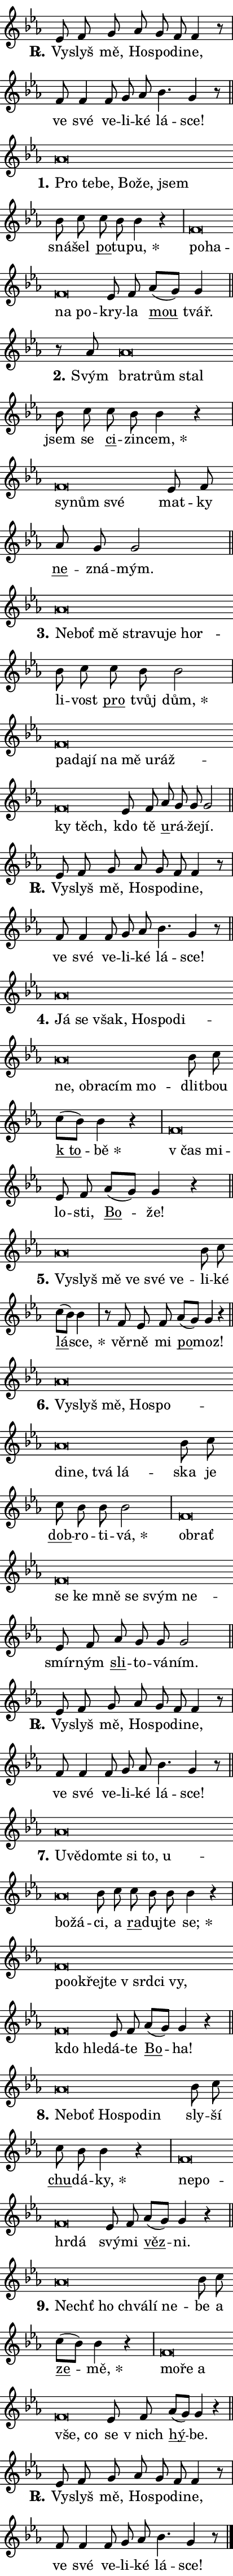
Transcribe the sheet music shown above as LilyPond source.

\version "2.24.0"
\header { tagline = "" }
\paper {
  indent = 0\cm
  top-margin = 0\cm
  right-margin = 0\cm
  bottom-margin = 0\cm
  left-margin = 0\cm
  paper-width = 7\cm
  page-breaking = #ly:one-page-breaking
  system-system-spacing.basic-distance = #11
  score-system-spacing.basic-distance = #11
  ragged-last = ##f
}


%% Author: Thomas Morley
%% https://lists.gnu.org/archive/html/lilypond-user/2020-05/msg00002.html
#(define (line-position grob)
"Returns position of @var[grob} in current system:
   @code{'start}, if at first time-step
   @code{'end}, if at last time-step
   @code{'middle} otherwise
"
  (let* ((col (ly:item-get-column grob))
         (ln (ly:grob-object col 'left-neighbor))
         (rn (ly:grob-object col 'right-neighbor))
         (col-to-check-left (if (ly:grob? ln) ln col))
         (col-to-check-right (if (ly:grob? rn) rn col))
         (break-dir-left
           (and
             (ly:grob-property col-to-check-left 'non-musical #f)
             (ly:item-break-dir col-to-check-left)))
         (break-dir-right
           (and
             (ly:grob-property col-to-check-right 'non-musical #f)
             (ly:item-break-dir col-to-check-right))))
        (cond ((eqv? 1 break-dir-left) 'start)
              ((eqv? -1 break-dir-right) 'end)
              (else 'middle))))

#(define (tranparent-at-line-position vctor)
  (lambda (grob)
  "Relying on @code{line-position} select the relevant enry from @var{vctor}.
Used to determine transparency,"
    (case (line-position grob)
      ((end) (not (vector-ref vctor 0)))
      ((middle) (not (vector-ref vctor 1)))
      ((start) (not (vector-ref vctor 2))))))

noteHeadBreakVisibility =
#(define-music-function (break-visibility)(vector?)
"Makes @code{NoteHead}s transparent relying on @var{break-visibility}"
#{
  \override NoteHead.transparent =
    #(tranparent-at-line-position break-visibility)
#})

#(define delete-ledgers-for-transparent-note-heads
  (lambda (grob)
    "Reads whether a @code{NoteHead} is transparent.
If so this @code{NoteHead} is removed from @code{'note-heads} from
@var{grob}, which is supposed to be @code{LedgerLineSpanner}.
As a result ledgers are not printed for this @code{NoteHead}"
    (let* ((nhds-array (ly:grob-object grob 'note-heads))
           (nhds-list
             (if (ly:grob-array? nhds-array)
                 (ly:grob-array->list nhds-array)
                 '()))
           ;; Relies on the transparent-property being done before
           ;; Staff.LedgerLineSpanner.after-line-breaking is executed.
           ;; This is fragile ...
           (to-keep
             (remove
               (lambda (nhd)
                 (ly:grob-property nhd 'transparent #f))
               nhds-list)))
      ;; TODO find a better method to iterate over grob-arrays, similiar
      ;; to filter/remove etc for lists
      ;; For now rebuilt from scratch
      (set! (ly:grob-object grob 'note-heads)  '())
      (for-each
        (lambda (nhd)
          (ly:pointer-group-interface::add-grob grob 'note-heads nhd))
        to-keep))))

hideNotes = {
  \noteHeadBreakVisibility #begin-of-line-visible
}
unHideNotes = {
  \noteHeadBreakVisibility #all-visible
}

% work-around for resetting accidentals
% https://lilypond.org/doc/v2.23/Documentation/notation/displaying-rhythms#unmetered-music
cadenzaMeasure = {
  \cadenzaOff
  \partial 1024 s1024
  \cadenzaOn
}

#(define-markup-command (accent layout props text) (markup?)
  "Underline accented syllable"
  (interpret-markup layout props
    #{\markup \override #'(offset . 4.3) \underline { #text }#}))

responsum = \markup \concat {
  "R" \hspace #-1.05 \path #0.1 #'((moveto 0 0.07) (lineto 0.9 0.8)) \hspace #0.05 "."
}

\layout {
    \context {
        \Staff
        \remove "Time_signature_engraver"
        \override LedgerLineSpanner.after-line-breaking = #delete-ledgers-for-transparent-note-heads
    }
    \context {
        \Voice {
            \override NoteHead.output-attributes = #'((class . "notehead"))
            \override Hairpin.height = #0.55
        }
    }
    \context {
        \Lyrics {
            \override StanzaNumber.output-attributes = #'((class . "stanzanumber"))
            \override LyricSpace.minimum-distance = #0.9
            \override LyricText.font-name = #"TeX Gyre Schola"
            \override LyricText.font-size = 1
            \override StanzaNumber.font-name = #"TeX Gyre Schola Bold"
            \override StanzaNumber.font-size = 1
        }
    }
}

% magnetic-lyrics.ily
%
%   written by
%     Jean Abou Samra <jean@abou-samra.fr>
%     Werner Lemberg <wl@gnu.org>
%
%   adapted by
%     Jiri Hon <jiri.hon@gmail.com>
%
% Version 2022-Apr-15

% https://www.mail-archive.com/lilypond-user@gnu.org/msg149350.html

#(define (Left_hyphen_pointer_engraver context)
   "Collect syllable-hyphen-syllable occurrences in lyrics and store
them in properties.  This engraver only looks to the left.  For
example, if the lyrics input is @code{foo -- bar}, it does the
following.

@itemize @bullet
@item
Set the @code{text} property of the @code{LyricHyphen} grob between
@q{foo} and @q{bar} to @code{foo}.

@item
Set the @code{left-hyphen} property of the @code{LyricText} grob with
text @q{foo} to the @code{LyricHyphen} grob between @q{foo} and
@q{bar}.
@end itemize

Use this auxiliary engraver in combination with the
@code{lyric-@/text::@/apply-@/magnetic-@/offset!} hook."
   (let ((hyphen #f)
         (text #f))
     (make-engraver
      (acknowledgers
       ((lyric-syllable-interface engraver grob source-engraver)
        (set! text grob)))
      (end-acknowledgers
       ((lyric-hyphen-interface engraver grob source-engraver)
        ;(when (not (grob::has-interface grob 'lyric-space-interface))
          (set! hyphen grob)));)
      ((stop-translation-timestep engraver)
       (when (and text hyphen)
         (ly:grob-set-object! text 'left-hyphen hyphen))
       (set! text #f)
       (set! hyphen #f)))))

#(define (lyric-text::apply-magnetic-offset! grob)
   "If the space between two syllables is less than the value in
property @code{LyricText@/.details@/.squash-threshold}, move the right
syllable to the left so that it gets concatenated with the left
syllable.

Use this function as a hook for
@code{LyricText@/.after-@/line-@/breaking} if the
@code{Left_@/hyphen_@/pointer_@/engraver} is active."
   (let ((hyphen (ly:grob-object grob 'left-hyphen #f)))
     (when hyphen
       (let ((left-text (ly:spanner-bound hyphen LEFT)))
         (when (grob::has-interface left-text 'lyric-syllable-interface)
           (let* ((common (ly:grob-common-refpoint grob left-text X))
                  (this-x-ext (ly:grob-extent grob common X))
                  (left-x-ext
                   (begin
                     ;; Trigger magnetism for left-text.
                     (ly:grob-property left-text 'after-line-breaking)
                     (ly:grob-extent left-text common X)))
                  ;; `delta` is the gap width between two syllables.
                  (delta (- (interval-start this-x-ext)
                            (interval-end left-x-ext)))
                  (details (ly:grob-property grob 'details))
                  (threshold (assoc-get 'squash-threshold details 0.2)))
             (when (< delta threshold)
               (let* (;; We have to manipulate the input text so that
                      ;; ligatures crossing syllable boundaries are not
                      ;; disabled.  For languages based on the Latin
                      ;; script this is essentially a beautification.
                      ;; However, for non-Western scripts it can be a
                      ;; necessity.
                      (lt (ly:grob-property left-text 'text))
                      (rt (ly:grob-property grob 'text))
                      (is-space (grob::has-interface hyphen 'lyric-space-interface))
                      (space (if is-space " " ""))
                      (space-markup (grob-interpret-markup grob " "))
                      (space-size (interval-length (ly:stencil-extent space-markup X)))
                      (extra-delta (if is-space space-size 0))
                      ;; Append new syllable.
                      (ltrt-space (if (and (string? lt) (string? rt))
                                (string-append lt space rt)
                                (make-concat-markup (list lt space rt))))
                      ;; Right-align `ltrt` to the right side.
                      (ltrt-space-markup (grob-interpret-markup
                               grob
                               (make-translate-markup
                                (cons (interval-length this-x-ext) 0)
                                (make-right-align-markup ltrt-space)))))
                 (begin
                   ;; Don't print `left-text`.
                   (ly:grob-set-property! left-text 'stencil #f)
                   ;; Set text and stencil (which holds all collected
                   ;; syllables so far) and shift it to the left.
                   (ly:grob-set-property! grob 'text ltrt-space)
                   (ly:grob-set-property! grob 'stencil ltrt-space-markup)
                   (ly:grob-translate-axis! grob (- (- delta extra-delta)) X))))))))))


#(define (lyric-hyphen::displace-bounds-first grob)
   ;; Make very sure this callback isn't triggered too early.
   (let ((left (ly:spanner-bound grob LEFT))
         (right (ly:spanner-bound grob RIGHT)))
     (ly:grob-property left 'after-line-breaking)
     (ly:grob-property right 'after-line-breaking)
     (ly:lyric-hyphen::print grob)))

squashThreshold = #0.4

\layout {
  \context {
    \Lyrics
    \consists #Left_hyphen_pointer_engraver
    \override LyricText.after-line-breaking =
      #lyric-text::apply-magnetic-offset!
    \override LyricHyphen.stencil = #lyric-hyphen::displace-bounds-first
    \override LyricText.details.squash-threshold = \squashThreshold
    \override LyricHyphen.minimum-distance = 0
    \override LyricHyphen.minimum-length = \squashThreshold
  }
}

squash = \override LyricText.details.squash-threshold = 9999
unSquash = \override LyricText.details.squash-threshold = \squashThreshold

left = \override LyricText.self-alignment-X = #LEFT
unLeft = \revert LyricText.self-alignment-X

starOffset = #(lambda (grob) 
                (let ((x_offset (ly:self-alignment-interface::aligned-on-x-parent grob)))
                  (if (= x_offset 0) 0 (+ x_offset 1.2))))

star = #(define-music-function (syllable)(string?)
"Append star separator at the end of a syllable"
#{
  \once \override LyricText.X-offset = #starOffset
  \lyricmode { \markup {
    #syllable
    \override #'((font-name . "TeX Gyre Schola Bold")) \hspace #0.2 \lower #0.65 \larger "*"
  } }
#})

starAccent = #(define-music-function (syllable)(string?)
"Append star separator at the end of a syllable and make accent"
#{
  \once \override LyricText.X-offset = #starOffset
  \lyricmode { \markup {
    \accent #syllable
    \override #'((font-name . "TeX Gyre Schola Bold")) \hspace #0.2 \lower #0.65 \larger "*"
  } }
#})

breath = #(define-music-function (syllable)(string?)
"Append breathing indicator at the end of a syllable"
#{
  \lyricmode { \markup { #syllable "+" } }
#})

optionalBreath = #(define-music-function (syllable)(string?)
"Append optional breathing indicator at the end of a syllable"
#{
  \lyricmode { \markup { #syllable "(+)" } }
#})


\score {
    <<
        \new Voice = "melody" { \cadenzaOn \key es \major \relative { es'8 f g as g f f4 r8 \cadenzaMeasure \bar "|" f f4 \bar "" f8 g as \bar "" bes4. g4 r8 \cadenzaMeasure \bar "||" \break } }
        \new Lyrics \lyricsto "melody" { \lyricmode { \set stanza = \responsum
Vy -- slyš mě, Ho -- spo -- di -- ne, ve své ve -- li -- ké lá -- sce! } }
    >>
    \layout {}
}

\score {
    <<
        \new Voice = "melody" { \cadenzaOn \key es \major \relative { as'\breve*1/16 \hideNotes \breve*1/16 \bar "" \breve*1/16 \bar "" \breve*1/16 \bar "" \breve*1/16 \breve*1/16 \bar "" \unHideNotes bes8 c \bar "" c bes bes4 r \cadenzaMeasure \bar "|" f\breve*1/16 \hideNotes \breve*1/16 \bar "" \breve*1/16 \breve*1/16 \bar "" \unHideNotes es8 f \bar "" as[( g)] g4 \cadenzaMeasure \bar "||" \break } }
        \new Lyrics \lyricsto "melody" { \lyricmode { \set stanza = "1."
\left Pro \squash te -- be, Bo -- že, jsem \unLeft \unSquash sná -- šel \markup \accent po -- tu -- \star pu, \left po -- \squash ha -- na po -- \unLeft \unSquash kry -- la \markup \accent mou tvář. } }
    >>
    \layout {}
}

\score {
    <<
        \new Voice = "melody" { \cadenzaOn \key es \major \relative { r8 as'8 as\breve*1/16 \hideNotes \breve*1/16 \breve*1/16 \bar "" \unHideNotes bes8 c \bar "" c bes bes4 r \cadenzaMeasure \bar "|" f\breve*1/16 \hideNotes \breve*1/16 \breve*1/16 \bar "" \unHideNotes es8 f \bar "" as g g2 \cadenzaMeasure \bar "||" \break } }
        \new Lyrics \lyricsto "melody" { \lyricmode { \set stanza = "2."
Svým \left bra -- \squash trům stal \unLeft \unSquash jsem se \markup \accent ci -- zin -- \star cem, \left sy -- \squash nům své \unLeft \unSquash mat -- ky \markup \accent ne -- zná -- mým. } }
    >>
    \layout {}
}

\score {
    <<
        \new Voice = "melody" { \cadenzaOn \key es \major \relative { as'\breve*1/16 \hideNotes \breve*1/16 \bar "" \breve*1/16 \bar "" \breve*1/16 \bar "" \breve*1/16 \bar "" \breve*1/16 \breve*1/16 \bar "" \unHideNotes bes8 c \bar "" c bes bes2 \cadenzaMeasure \bar "|" f\breve*1/16 \hideNotes \breve*1/16 \bar "" \breve*1/16 \bar "" \breve*1/16 \bar "" \breve*1/16 \bar "" \breve*1/16 \bar "" \breve*1/16 \bar "" \breve*1/16 \breve*1/16 \bar "" \unHideNotes es8 f \bar "" as g g g2 \cadenzaMeasure \bar "||" \break } }
        \new Lyrics \lyricsto "melody" { \lyricmode { \set stanza = "3."
\left Ne -- \squash boť mě stra -- vu -- je hor -- \unLeft \unSquash li -- vost \markup \accent pro tvůj \star dům, \left pa -- \squash da -- jí na mě u -- ráž -- ky těch, \unLeft \unSquash kdo tě \markup \accent u -- rá -- že -- jí. } }
    >>
    \layout {}
}

\score {
    <<
        \new Voice = "melody" { \cadenzaOn \key es \major \relative { es'8 f g as g f f4 r8 \cadenzaMeasure \bar "|" f f4 \bar "" f8 g as \bar "" bes4. g4 r8 \cadenzaMeasure \bar "||" \break } }
        \new Lyrics \lyricsto "melody" { \lyricmode { \set stanza = \responsum
Vy -- slyš mě, Ho -- spo -- di -- ne, ve své ve -- li -- ké lá -- sce! } }
    >>
    \layout {}
}

\score {
    <<
        \new Voice = "melody" { \cadenzaOn \key es \major \relative { as'\breve*1/16 \hideNotes \breve*1/16 \bar "" \breve*1/16 \bar "" \breve*1/16 \bar "" \breve*1/16 \bar "" \breve*1/16 \bar "" \breve*1/16 \bar "" \breve*1/16 \bar "" \breve*1/16 \bar "" \breve*1/16 \breve*1/16 \bar "" \unHideNotes bes8 c \bar "" c[( bes)] bes4 r \cadenzaMeasure \bar "|" f\breve*1/16 \hideNotes \breve*1/16 \bar "" \unHideNotes es8 f \bar "" as[( g)] g4 r \cadenzaMeasure \bar "||" \break } }
        \new Lyrics \lyricsto "melody" { \lyricmode { \set stanza = "4."
\left Já \squash se však, Ho -- spo -- di -- ne, o -- bra -- cím mo -- \unLeft \unSquash dlit -- bou \markup \accent "k to" -- \star bě \left "v čas" \squash mi -- \unLeft \unSquash lo -- sti, \markup \accent Bo -- že! } }
    >>
    \layout {}
}

\score {
    <<
        \new Voice = "melody" { \cadenzaOn \key es \major \relative { as'\breve*1/16 \hideNotes \breve*1/16 \bar "" \breve*1/16 \bar "" \breve*1/16 \bar "" \breve*1/16 \breve*1/16 \bar "" \unHideNotes bes8 c \bar "" c[( bes)] bes4 \cadenzaMeasure \bar "|" r8 f es8 f \bar "" as[( g)] g4 r \cadenzaMeasure \bar "||" \break } }
        \new Lyrics \lyricsto "melody" { \lyricmode { \set stanza = "5."
\left Vy -- \squash slyš mě ve své ve -- \unLeft \unSquash li -- ké \markup \accent lá -- \star sce, věr -- ně mi \markup \accent po -- moz! } }
    >>
    \layout {}
}

\score {
    <<
        \new Voice = "melody" { \cadenzaOn \key es \major \relative { as'\breve*1/16 \hideNotes \breve*1/16 \bar "" \breve*1/16 \bar "" \breve*1/16 \bar "" \breve*1/16 \bar "" \breve*1/16 \bar "" \breve*1/16 \bar "" \breve*1/16 \breve*1/16 \bar "" \unHideNotes bes8 c \bar "" c bes bes bes2 \cadenzaMeasure \bar "|" f\breve*1/16 \hideNotes \breve*1/16 \bar "" \breve*1/16 \bar "" \breve*1/16 \bar "" \breve*1/16 \bar "" \breve*1/16 \bar "" \breve*1/16 \breve*1/16 \bar "" \unHideNotes es8 f \bar "" as g g g2 \cadenzaMeasure \bar "||" \break } }
        \new Lyrics \lyricsto "melody" { \lyricmode { \set stanza = "6."
\left Vy -- \squash slyš mě, Ho -- spo -- di -- ne, tvá lá -- \unLeft \unSquash ska je \markup \accent dob -- ro -- ti -- \star vá, \left o -- \squash brať se ke mně se svým ne -- \unLeft \unSquash smír -- ným \markup \accent sli -- to -- vá -- ním. } }
    >>
    \layout {}
}

\score {
    <<
        \new Voice = "melody" { \cadenzaOn \key es \major \relative { es'8 f g as g f f4 r8 \cadenzaMeasure \bar "|" f f4 \bar "" f8 g as \bar "" bes4. g4 r8 \cadenzaMeasure \bar "||" \break } }
        \new Lyrics \lyricsto "melody" { \lyricmode { \set stanza = \responsum
Vy -- slyš mě, Ho -- spo -- di -- ne, ve své ve -- li -- ké lá -- sce! } }
    >>
    \layout {}
}

\score {
    <<
        \new Voice = "melody" { \cadenzaOn \key es \major \relative { as'\breve*1/16 \hideNotes \breve*1/16 \bar "" \breve*1/16 \bar "" \breve*1/16 \bar "" \breve*1/16 \bar "" \breve*1/16 \bar "" \breve*1/16 \bar "" \breve*1/16 \breve*1/16 \bar "" \unHideNotes bes8 c \bar "" c bes bes bes4 r \cadenzaMeasure \bar "|" f\breve*1/16 \hideNotes \breve*1/16 \bar "" \breve*1/16 \bar "" \breve*1/16 \bar "" \breve*1/16 \bar "" \breve*1/16 \bar "" \breve*1/16 \bar "" \breve*1/16 \breve*1/16 \bar "" \unHideNotes es8 f \bar "" as[( g)] g4 r \cadenzaMeasure \bar "||" \break } }
        \new Lyrics \lyricsto "melody" { \lyricmode { \set stanza = "7."
\left U -- \squash vě -- dom -- te si to, u -- bo -- žá -- \unLeft \unSquash ci, a \markup \accent ra -- duj -- te \star se; \left po -- \squash o -- křej -- te "v srd" -- ci vy, kdo hle -- \unLeft \unSquash dá -- te \markup \accent Bo -- ha! } }
    >>
    \layout {}
}

\score {
    <<
        \new Voice = "melody" { \cadenzaOn \key es \major \relative { as'\breve*1/16 \hideNotes \breve*1/16 \bar "" \breve*1/16 \bar "" \breve*1/16 \breve*1/16 \bar "" \unHideNotes bes8 c \bar "" c bes bes4 r \cadenzaMeasure \bar "|" f\breve*1/16 \hideNotes \breve*1/16 \bar "" \breve*1/16 \breve*1/16 \bar "" \unHideNotes es8 f \bar "" as[( g)] g4 r \cadenzaMeasure \bar "||" \break } }
        \new Lyrics \lyricsto "melody" { \lyricmode { \set stanza = "8."
\left Ne -- \squash boť Ho -- spo -- din \unLeft \unSquash sly -- ší \markup \accent chu -- dá -- \star ky, \left ne -- \squash po -- hr -- dá \unLeft \unSquash svý -- mi \markup \accent věz -- ni. } }
    >>
    \layout {}
}

\score {
    <<
        \new Voice = "melody" { \cadenzaOn \key es \major \relative { as'\breve*1/16 \hideNotes \breve*1/16 \bar "" \breve*1/16 \bar "" \breve*1/16 \breve*1/16 \bar "" \unHideNotes bes8 c \bar "" c[( bes)] bes4 r \cadenzaMeasure \bar "|" f\breve*1/16 \hideNotes \breve*1/16 \bar "" \breve*1/16 \bar "" \breve*1/16 \breve*1/16 \bar "" \unHideNotes es8 f \bar "" as[( g)] g4 r \cadenzaMeasure \bar "||" \break } }
        \new Lyrics \lyricsto "melody" { \lyricmode { \set stanza = "9."
\left Nechť \squash ho chvá -- lí ne -- \unLeft \unSquash be a \markup \accent ze -- \star mě, \left mo -- \squash ře a vše, co \unLeft \unSquash se "v nich" \markup \accent hý -- be. } }
    >>
    \layout {}
}

\score {
    <<
        \new Voice = "melody" { \cadenzaOn \key es \major \relative { es'8 f g as g f f4 r8 \cadenzaMeasure \bar "|" f f4 \bar "" f8 g as \bar "" bes4. g4 r8 \cadenzaMeasure \bar "||" \break } \bar "|." }
        \new Lyrics \lyricsto "melody" { \lyricmode { \set stanza = \responsum
Vy -- slyš mě, Ho -- spo -- di -- ne, ve své ve -- li -- ké lá -- sce! } }
    >>
    \layout {}
}
